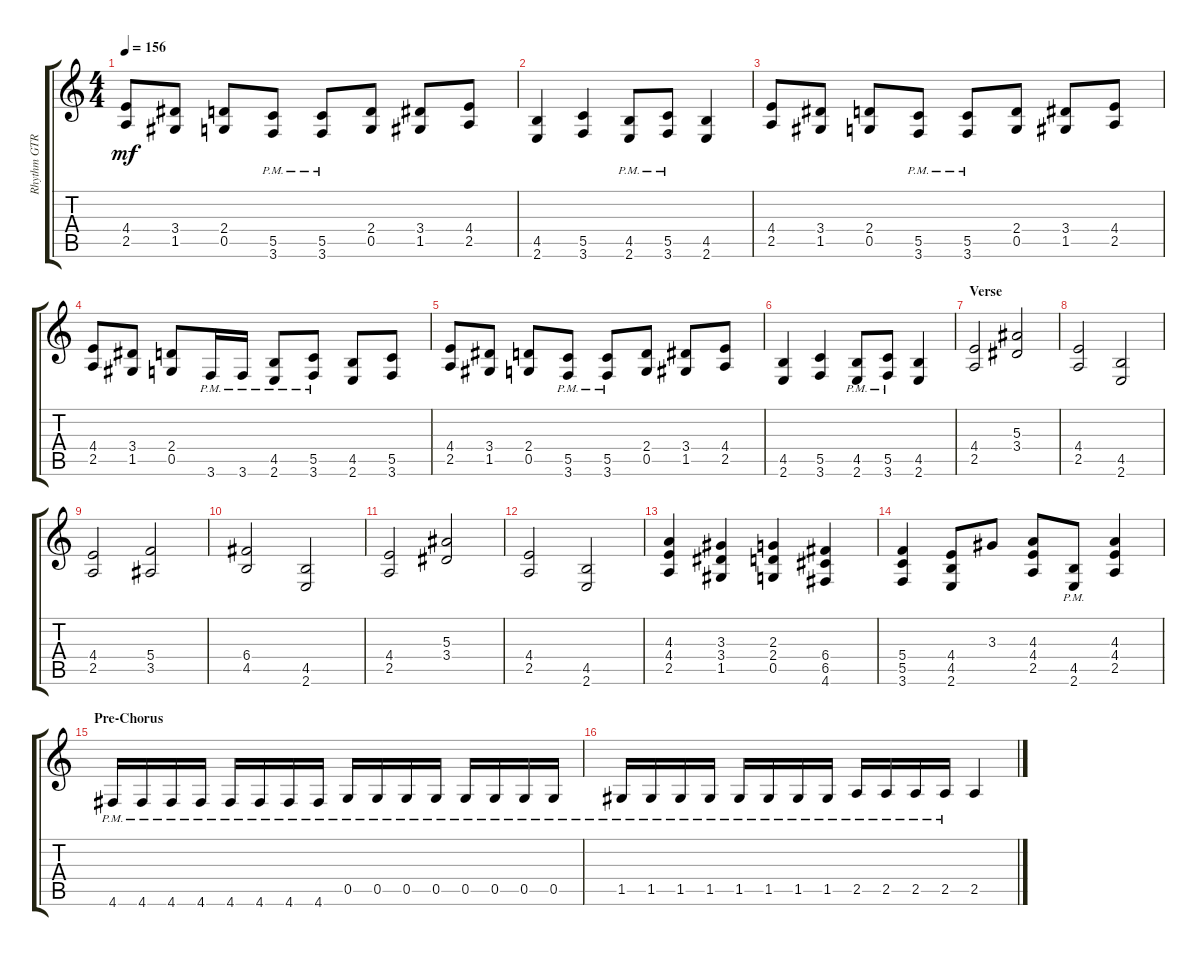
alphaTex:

\track ("Rhythm GTR 2" "Rhythm GTR") {instrument distortionguitar}
\staff {score tabs}
\tuning (D4 A3 F3 C3 G2 D2) {hide}
\ts (4 4)
\tempo 156
\clef g2
\ks aminor
(4.4 2.5).8{dy mf} (3.4 1.5).8 (2.4 0.5).8 (5.5{pm} 3.6{pm}).8 (5.5{pm} 3.6{pm}).8 (2.4 0.5).8 (3.4 1.5).8 (4.4 2.5).8 |
(4.5 2.6).4 (5.5 3.6).4 (4.5{pm} 2.6{pm}).8 (5.5{pm} 3.6{pm}).8 (4.5 2.6).4 |
(4.4 2.5).8 (3.4 1.5).8 (2.4 0.5).8 (5.5{pm} 3.6{pm}).8 (5.5{pm} 3.6{pm}).8 (2.4 0.5).8 (3.4 1.5).8 (4.4 2.5).8 |
(4.4 2.5).8 (3.4 1.5).8 (2.4 0.5).8 3.6{pm}.16 3.6{pm}.16 (4.5{pm} 2.6{pm}).8 (5.5{pm} 3.6{pm}).8 (4.5 2.6).8 (5.5 3.6).8 |
(4.4 2.5).8 (3.4 1.5).8 (2.4 0.5).8 (5.5{pm} 3.6{pm}).8 (5.5{pm} 3.6{pm}).8 (2.4 0.5).8 (3.4 1.5).8 (4.4 2.5).8 |
(4.5 2.6).4 (5.5 3.6).4 (4.5{pm} 2.6{pm}).8 (5.5{pm} 3.6{pm}).8 (4.5 2.6).4 |
\section ("" "Verse")
(4.4 2.5).2 (5.3 3.4).2 |
(4.4 2.5).2 (4.5 2.6).2 |
(4.4 2.5).2 (5.4 3.5).2 |
(6.4 4.5).2 (4.5 2.6).2 |
(4.4 2.5).2 (5.3 3.4).2 |
(4.4 2.5).2 (4.5 2.6).2 |
(4.3 4.4 2.5).4 (3.3 3.4 1.5).4 (2.3 2.4 0.5).4 (6.4 6.5 4.6).4 |
(5.4 5.5 3.6).4 (4.4 4.5 2.6).8 3.3.8 (4.3 4.4 2.5).8 (4.5{pm} 2.6{pm}).8 (4.3 4.4 2.5).4 |
\section ("" "Pre-Chorus")
4.6{pm}.16 4.6{pm}.16 4.6{pm}.16 4.6{pm}.16 4.6{pm}.16 4.6{pm}.16 4.6{pm}.16 4.6{pm}.16 0.5{pm}.16 0.5{pm}.16 0.5{pm}.16 0.5{pm}.16 0.5{pm}.16 0.5{pm}.16 0.5{pm}.16 0.5{pm}.16 |
1.5{pm}.16 1.5{pm}.16 1.5{pm}.16 1.5{pm}.16 1.5{pm}.16 1.5{pm}.16 1.5{pm}.16 1.5{pm}.16 2.5{pm}.16 2.5{pm}.16 2.5{pm}.16 2.5{pm}.16 2.5.4
